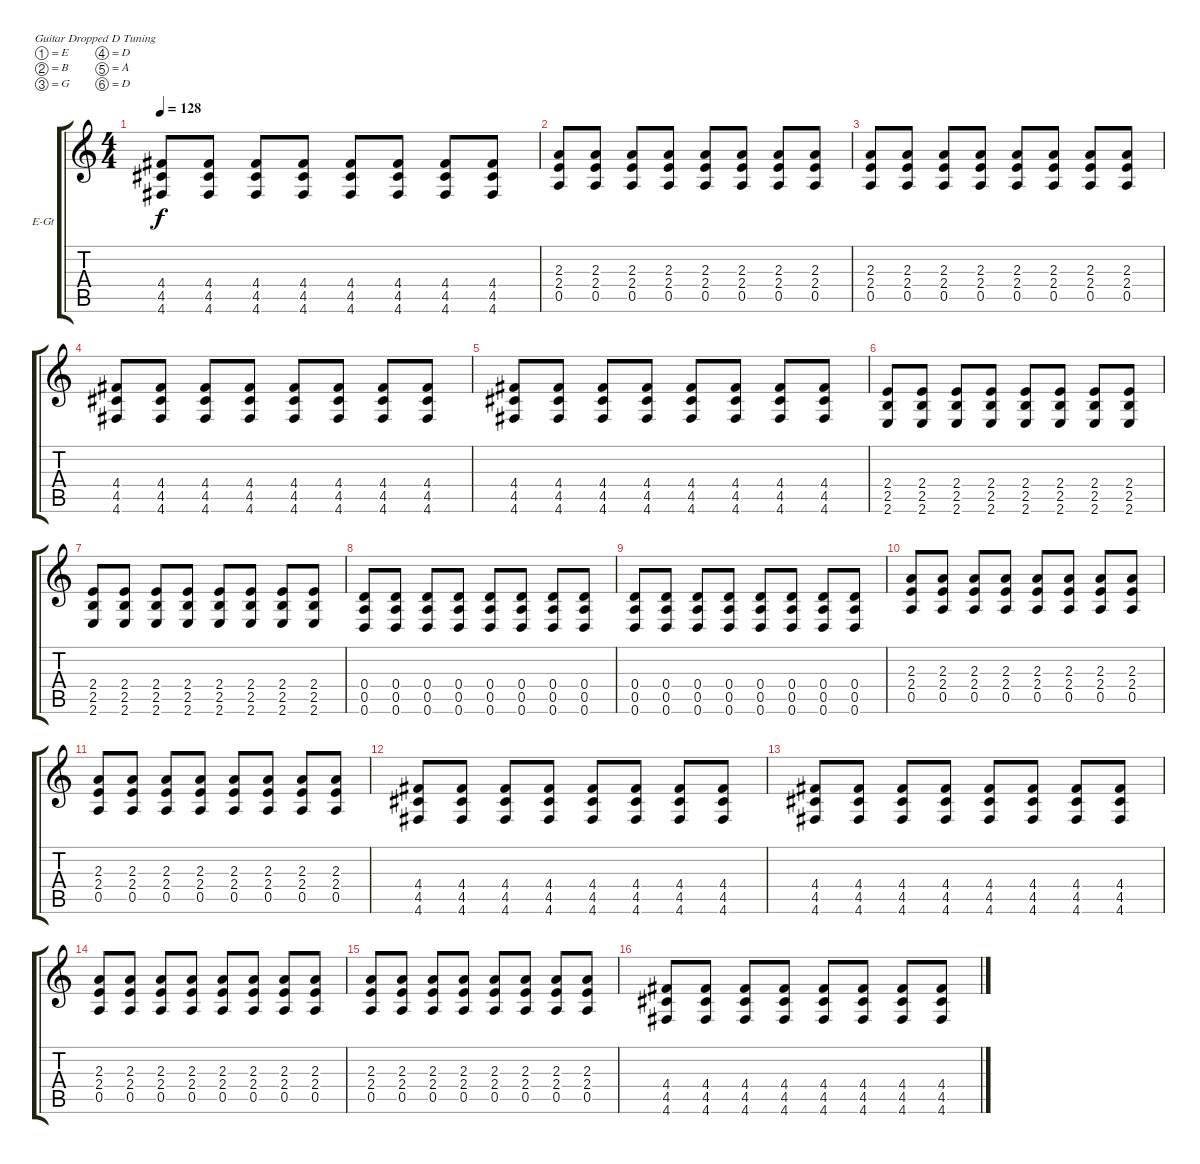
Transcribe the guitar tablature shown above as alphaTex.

\bracketExtendMode groupsimilarinstruments
\firstSystemTrackNameOrientation horizontal
\otherSystemsTrackNameOrientation horizontal
\track ("Distortion-guitar (Paul)" "E-Gt") {instrument distortionguitar}
\staff {score tabs}
\tuning (E4 B3 G3 D3 A2 D2)
\ts (4 4)
\tempo 128
\clef g2
\ks c
(4.4 4.5 4.6).8{dy f} (4.4 4.5 4.6).8 (4.4 4.5 4.6).8 (4.4 4.5 4.6).8 (4.4 4.5 4.6).8 (4.4 4.5 4.6).8 (4.4 4.5 4.6).8 (4.4 4.5 4.6).8 |
(2.3 2.4 0.5).8 (2.3 2.4 0.5).8 (2.3 2.4 0.5).8 (2.3 2.4 0.5).8 (2.3 2.4 0.5).8 (2.3 2.4 0.5).8 (2.3 2.4 0.5).8 (2.3 2.4 0.5).8 |
(2.3 2.4 0.5).8 (2.3 2.4 0.5).8 (2.3 2.4 0.5).8 (2.3 2.4 0.5).8 (2.3 2.4 0.5).8 (2.3 2.4 0.5).8 (2.3 2.4 0.5).8 (2.3 2.4 0.5).8 |
(4.4 4.5 4.6).8 (4.4 4.5 4.6).8 (4.4 4.5 4.6).8 (4.4 4.5 4.6).8 (4.4 4.5 4.6).8 (4.4 4.5 4.6).8 (4.4 4.5 4.6).8 (4.4 4.5 4.6).8 |
(4.4 4.5 4.6).8 (4.4 4.5 4.6).8 (4.4 4.5 4.6).8 (4.4 4.5 4.6).8 (4.4 4.5 4.6).8 (4.4 4.5 4.6).8 (4.4 4.5 4.6).8 (4.4 4.5 4.6).8 |
(2.4 2.5 2.6).8 (2.4 2.5 2.6).8 (2.4 2.5 2.6).8 (2.4 2.5 2.6).8 (2.4 2.5 2.6).8 (2.4 2.5 2.6).8 (2.4 2.5 2.6).8 (2.4 2.5 2.6).8 |
(2.4 2.5 2.6).8 (2.4 2.5 2.6).8 (2.4 2.5 2.6).8 (2.4 2.5 2.6).8 (2.4 2.5 2.6).8 (2.4 2.5 2.6).8 (2.4 2.5 2.6).8 (2.4 2.5 2.6).8 |
(0.4 0.5 0.6).8 (0.4 0.5 0.6).8 (0.4 0.5 0.6).8 (0.4 0.5 0.6).8 (0.4 0.5 0.6).8 (0.4 0.5 0.6).8 (0.4 0.5 0.6).8 (0.4 0.5 0.6).8 |
(0.4 0.5 0.6).8 (0.4 0.5 0.6).8 (0.4 0.5 0.6).8 (0.4 0.5 0.6).8 (0.4 0.5 0.6).8 (0.4 0.5 0.6).8 (0.4 0.5 0.6).8 (0.4 0.5 0.6).8 |
(2.3 2.4 0.5).8 (2.3 2.4 0.5).8 (2.3 2.4 0.5).8 (2.3 2.4 0.5).8 (2.3 2.4 0.5).8 (2.3 2.4 0.5).8 (2.3 2.4 0.5).8 (2.3 2.4 0.5).8 |
(2.3 2.4 0.5).8 (2.3 2.4 0.5).8 (2.3 2.4 0.5).8 (2.3 2.4 0.5).8 (2.3 2.4 0.5).8 (2.3 2.4 0.5).8 (2.3 2.4 0.5).8 (2.3 2.4 0.5).8 |
(4.4 4.5 4.6).8 (4.4 4.5 4.6).8 (4.4 4.5 4.6).8 (4.4 4.5 4.6).8 (4.4 4.5 4.6).8 (4.4 4.5 4.6).8 (4.4 4.5 4.6).8 (4.4 4.5 4.6).8 |
(4.4 4.5 4.6).8 (4.4 4.5 4.6).8 (4.4 4.5 4.6).8 (4.4 4.5 4.6).8 (4.4 4.5 4.6).8 (4.4 4.5 4.6).8 (4.4 4.5 4.6).8 (4.4 4.5 4.6).8 |
(2.3 2.4 0.5).8 (2.3 2.4 0.5).8 (2.3 2.4 0.5).8 (2.3 2.4 0.5).8 (2.3 2.4 0.5).8 (2.3 2.4 0.5).8 (2.3 2.4 0.5).8 (2.3 2.4 0.5).8 |
(2.3 2.4 0.5).8 (2.3 2.4 0.5).8 (2.3 2.4 0.5).8 (2.3 2.4 0.5).8 (2.3 2.4 0.5).8 (2.3 2.4 0.5).8 (2.3 2.4 0.5).8 (2.3 2.4 0.5).8 |
(4.4 4.5 4.6).8 (4.4 4.5 4.6).8 (4.4 4.5 4.6).8 (4.4 4.5 4.6).8 (4.4 4.5 4.6).8 (4.4 4.5 4.6).8 (4.4 4.5 4.6).8 (4.4 4.5 4.6).8
